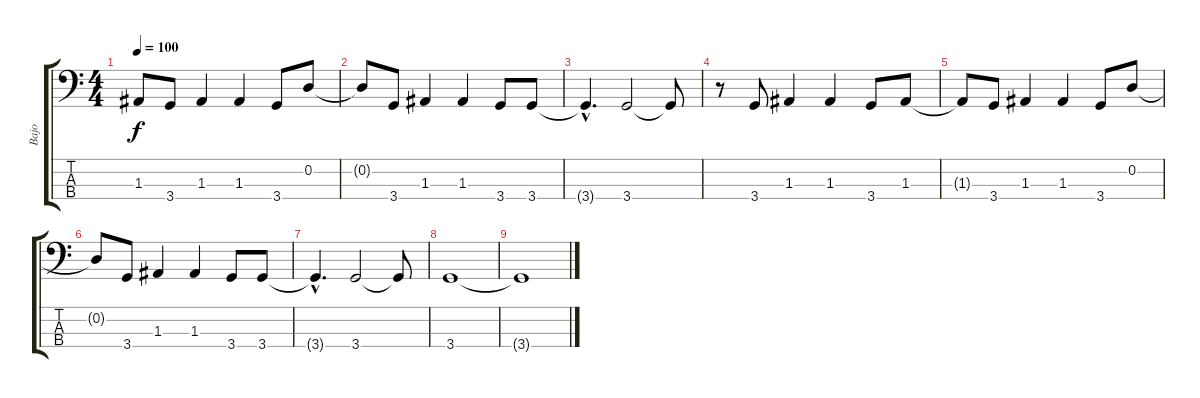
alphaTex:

\track ("Bajo" "Bajo") {instrument electricbasspick}
\staff {score tabs}
\tuning (G2 D2 A1 E1) {hide}
\ts (4 4)
\tempo 100
\clef f4
\ks c
1.3{t}.8{dy f} 3.4.8 1.3.4 1.3.4 3.4.8 0.2.8 |
0.2{t}.8 3.4.8 1.3.4 1.3.4 3.4.8 3.4.8 |
3.4{hac t}.4{d} 3.4.2 3.4{t}.8 |
r.8 3.4.8 1.3.4 1.3.4 3.4.8 1.3.8 |
1.3{t}.8 3.4.8 1.3.4 1.3.4 3.4.8 0.2.8 |
0.2{t}.8 3.4.8 1.3.4 1.3.4 3.4.8 3.4.8 |
3.4{hac t}.4{d} 3.4.2 3.4{t}.8 |
3.4.1 |
3.4{t}.1
